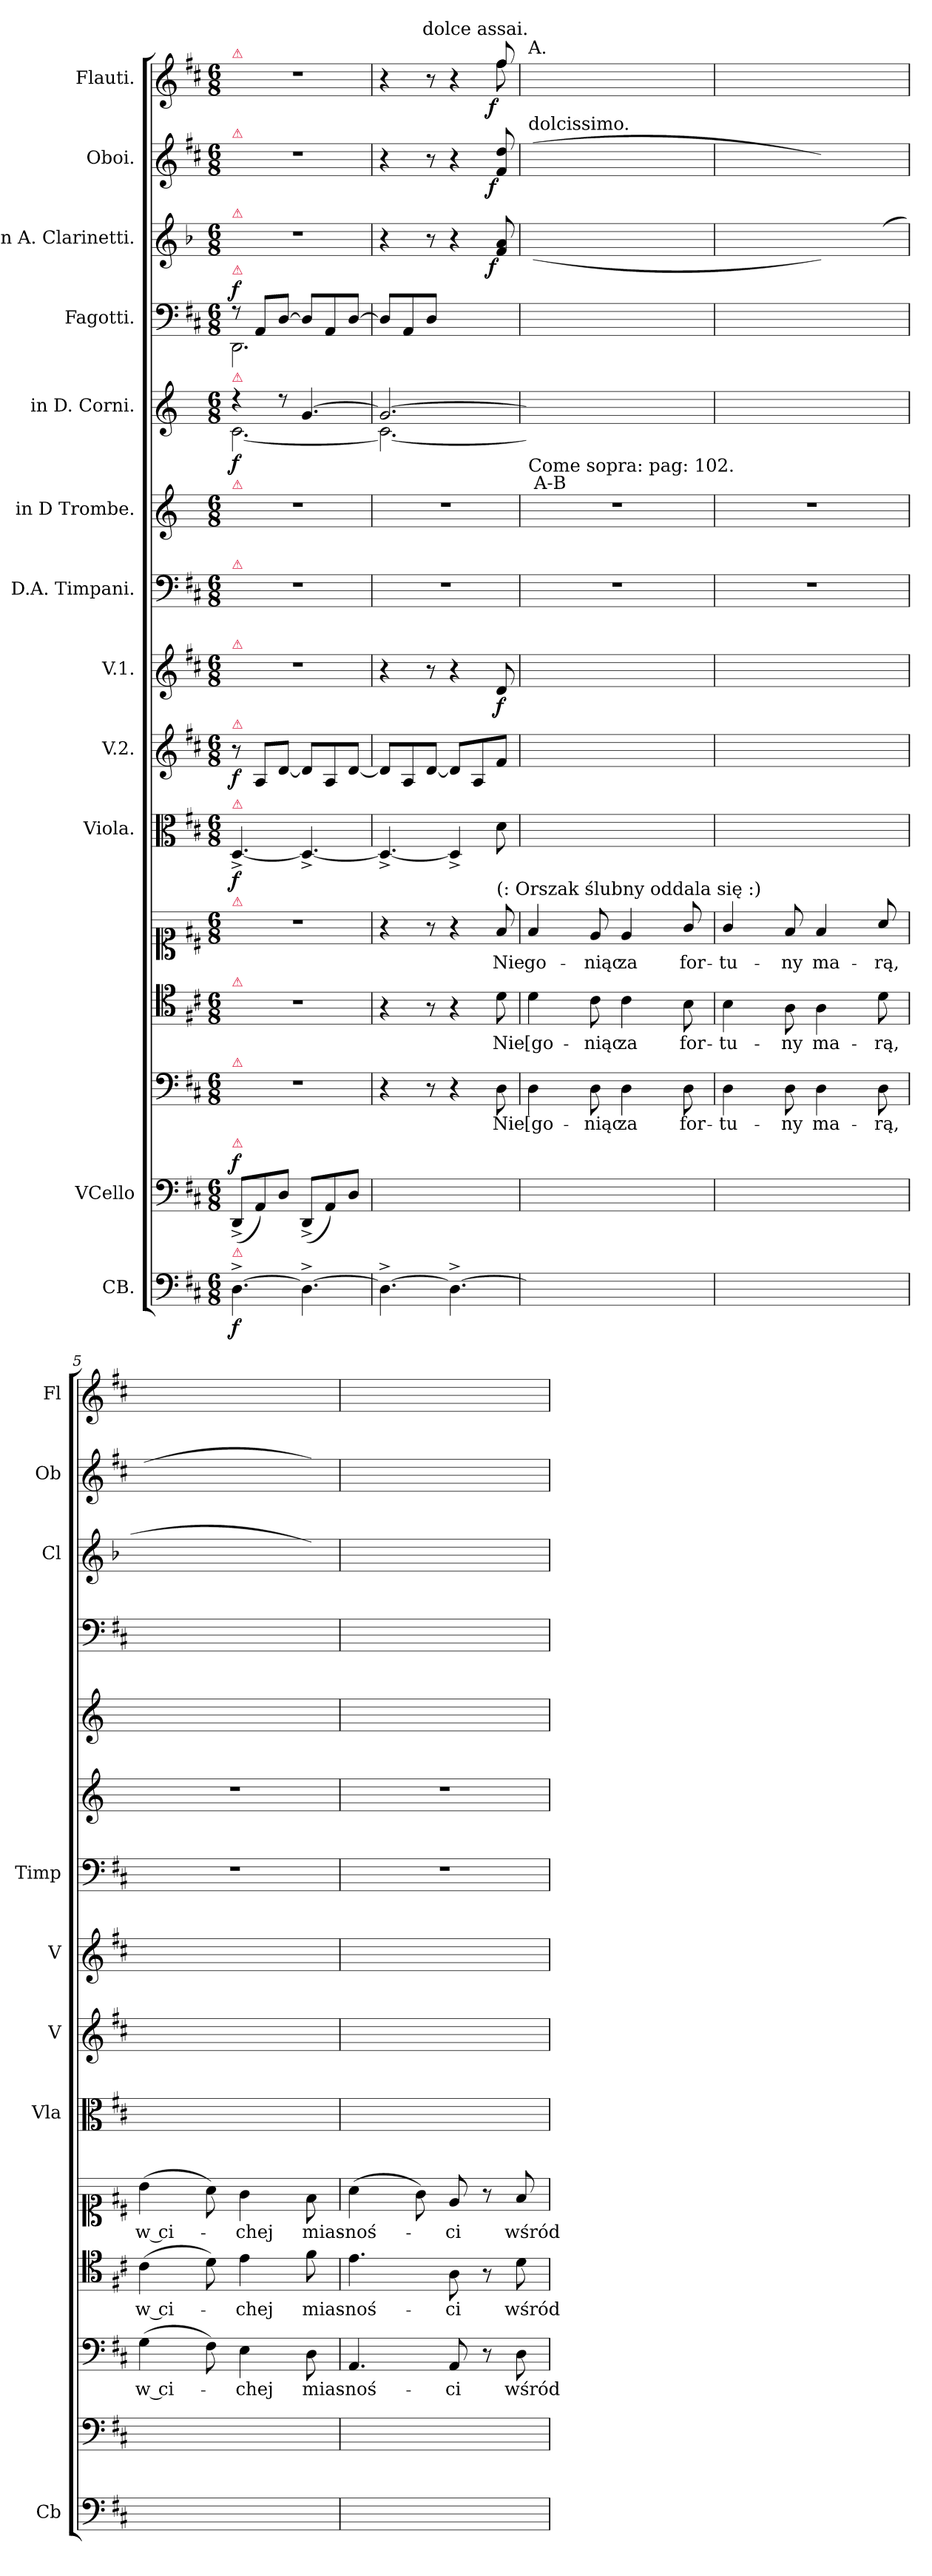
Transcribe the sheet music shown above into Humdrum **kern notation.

**kern	**dynam	**kern	**dynam	**kern	**text	**kern	**text	**kern	**text	**kern	**dynam	**kern	**dynam	**kern	**dynam	**kern	**kern	**kern	**dynam	**kern	**dynam	**kern	**dynam	**kern	**dynam	**kern	**dynam
*part15	*part15	*part14	*part14	*part13	*part13	*part12	*part12	*part11	*part11	*part10	*part10	*part9	*part9	*part8	*part8	*part7	*part6	*part5	*part5	*part4	*part4	*part3	*part3	*part2	*part2	*part1	*part1
*staff15	*staff15	*staff14	*staff14	*staff13	*staff13	*staff12	*staff12	*staff11	*staff11	*staff10	*staff10	*staff9	*staff9	*staff8	*staff8	*staff7	*staff6	*staff5	*staff5	*staff4	*staff4	*staff3	*staff3	*staff2	*staff2	*staff1	*staff1
*I"CB.	*	*I"VCello	*	*	*	*	*	*	*	*I"Viola.	*	*I"V.2.	*	*I"V.1.	*	*I"D.A. Timpani.	*I"in D Trombe.	*I"in D. Corni.	*	*I"Fagotti.	*	*I"in A. Clarinetti.	*	*I"Oboi.	*	*I"Flauti.	*
*I'Cb	*	*	*	*	*	*	*	*	*	*I'Vla	*	*I'V	*	*I'V	*	*I'Timp	*	*	*	*	*	*I'Cl	*	*I'Ob	*	*I'Fl	*
*clefF4	*	*clefF4	*	*clefF4	*	*clefC4	*	*clefC1	*	*clefC3	*	*clefG2	*	*clefG2	*	*clefF4	*clefG2	*clefG2	*	*clefF4	*	*clefG2	*	*clefG2	*	*clefG2	*
*	*	*	*	*	*	*	*	*	*	*	*	*	*	*	*	*	*ITrd-1c-2	*ITrd6c10	*	*	*	*ITrd2c3	*	*	*	*	*
*k[f#c#]	*	*k[f#c#]	*	*k[f#c#]	*	*k[f#c#]	*	*k[f#c#]	*	*k[f#c#]	*	*k[f#c#]	*	*k[f#c#]	*	*k[f#c#]	*k[f#c#]	*k[f#c#]	*	*k[f#c#]	*	*k[f#c#]	*	*k[f#c#]	*	*k[f#c#]	*
*M6/8	*	*M6/8	*	*M6/8	*	*M6/8	*	*M6/8	*	*M6/8	*	*M6/8	*	*M6/8	*	*M6/8	*M6/8	*M6/8	*	*M6/8	*	*M6/8	*	*M6/8	*	*M6/8	*
=1	=1	=1	=1	=1	=1	=1	=1	=1	=1	=1	=1	=1	=1	=1	=1	=1	=1	=1	=1	=1	=1	=1	=1	=1	=1	=1	=1
*	*	*	*	*	*	*	*	*	*	*	*	*	*	*	*	*	*	*^	*	*^	*	*	*	*	*	*	*
!	!	!	!	!	!	!	!	!	!	!	!	!	!	!	!	!	!	!	!	!	!	!	!	!	!	!	!	!LO:TX:a:color=crimson:t=⚠	!
!	!	!	!	!	!	!	!	!	!	!	!	!	!	!	!	!	!	!	!	!	!	!	!	!	!	!LO:TX:a:color=crimson:t=⚠	!	!	!
!	!	!	!	!	!	!	!	!	!	!	!	!	!	!	!	!	!	!	!	!	!	!	!	!LO:TX:a:color=crimson:t=⚠	!	!	!	!	!
!	!	!	!	!	!	!	!	!	!	!	!	!	!	!	!	!	!	!	!	!	!LO:TX:a:color=crimson:t=⚠	!	!	!	!	!	!	!	!
!	!	!	!	!	!	!	!	!	!	!	!	!	!	!	!	!	!	!LO:TX:a:color=crimson:t=⚠	!	!	!	!	!	!	!	!	!	!	!
!	!	!	!	!	!	!	!	!	!	!	!	!	!	!	!	!	!LO:TX:a:color=crimson:t=⚠	!	!	!	!	!	!	!	!	!	!	!	!
!	!	!	!	!	!	!	!	!	!	!	!	!	!	!	!	!LO:TX:a:color=crimson:t=⚠	!	!	!	!	!	!	!	!	!	!	!	!	!
!	!	!	!	!	!	!	!	!	!	!	!	!	!	!LO:TX:a:color=crimson:t=⚠	!	!	!	!	!	!	!	!	!	!	!	!	!	!	!
!	!	!	!	!	!	!	!	!	!	!	!	!LO:TX:a:color=crimson:t=⚠	!	!	!	!	!	!	!	!	!	!	!	!	!	!	!	!	!
!	!	!	!	!	!	!	!	!	!	!LO:TX:a:color=crimson:t=⚠	!	!	!	!	!	!	!	!	!	!	!	!	!	!	!	!	!	!	!
!	!	!	!	!	!	!	!	!LO:TX:a:color=crimson:t=⚠	!	!	!	!	!	!	!	!	!	!	!	!	!	!	!	!	!	!	!	!	!
!	!	!	!	!	!	!LO:TX:a:color=crimson:t=⚠	!	!	!	!	!	!	!	!	!	!	!	!	!	!	!	!	!	!	!	!	!	!	!
!	!	!	!	!LO:TX:a:color=crimson:t=⚠	!	!	!	!	!	!	!	!	!	!	!	!	!	!	!	!	!	!	!	!	!	!	!	!	!
!	!	!LO:TX:a:color=crimson:t=⚠	!	!	!	!	!	!	!	!	!	!	!	!	!	!	!	!	!	!	!	!	!	!	!	!	!	!	!
!LO:TX:a:color=crimson:t=⚠	!	!	!	!	!	!	!	!	!	!	!	!	!	!	!	!	!	!	!	!	!	!	!	!	!	!	!	!	!
!	!	!	!LO:DY:a	!	!	!	!	!	!	!	!	!	!	!	!	!	!	!	!	!	!	!	!LO:DY:a	!	!	!	!	!	!
[>4.D^>\	f	(<8DD^>/L	f	2.r	.	2.r	.	2.r	.	[<4.D^>/	f	8r	f	2.r	.	2.r	2.r	4r	[<2.D\	f	8r	2.DD\	f	2.r	.	2.r	.	2.r	.
.	.	8AA/)	.	.	.	.	.	.	.	.	.	8A/L	.	.	.	.	.	.	.	.	8AA/L	.	.	.	.	.	.	.	.
.	.	8D/J	.	.	.	.	.	.	.	.	.	[8d/J	.	.	.	.	.	8r	.	.	[8D/J	.	.	.	.	.	.	.	.
4.D^>\_>	.	(<8DD^>/L	.	.	.	.	.	.	.	4.D^>/_<	.	8d/L]	.	.	.	.	.	[4.A/	.	.	8D/L]	.	.	.	.	.	.	.	.
.	.	8AA/)	.	.	.	.	.	.	.	.	.	8A/	.	.	.	.	.	.	.	.	8AA/	.	.	.	.	.	.	.	.
.	.	8D/J	.	.	.	.	.	.	.	.	.	[8d/J	.	.	.	.	.	.	.	.	[8D/J	.	.	.	.	.	.	.	.
*	*	*	*	*	*	*	*	*	*	*	*	*	*	*	*	*	*	*	*	*	*v	*v	*	*	*	*	*	*	*
=2	=2	=2	=2	=2	=2	=2	=2	=2	=2	=2	=2	=2	=2	=2	=2	=2	=2	=2	=2	=2	=2	=2	=2	=2	=2	=2	=2	=2
*	*	*	*	*	*	*	*	*	*	*	*	*	*	*	*	*	*	*	*	*	*	*	*	*	*	*	*^	*
4.D^>\_	.	2.ryy	.	4r	.	4r	.	4r	.	4.D^>/_	.	8d/L]	.	4r	.	2.r	2.r	2.A/_>	2.D\_<	.	8D/L]	.	4r	.	4r	.	4r	2ryy	.
.	.	.	.	.	.	.	.	.	.	.	.	8A/	.	.	.	.	.	.	.	.	8AA/	.	.	.	.	.	.	.	.
.	.	.	.	8r	.	8r	.	8r	.	.	.	[8d/J	.	8r	.	.	.	.	.	.	8D/J	.	8r	.	8r	.	8r	.	.
4.D^>\_>	.	.	.	4r	.	4r	.	4r	.	4D^>/]	.	8d/L]	.	4r	.	.	.	.	.	.	4.ryy	.	4r	.	4r	.	4r	.	.
.	.	.	.	.	.	.	.	.	.	.	.	8A/	.	.	.	.	.	.	.	.	.	.	.	.	.	.	.	8ryy	.
!	!	!	!	!	!	!	!	!LO:TX:a:t=(&colon; Orszak ślubny oddala się &colon;)	!	!	!	!	!	!	!	!	!	!	!	!	!	!	!	!	!	!	!	!	!
!	!	!	!	!	!	!	!	!	!	!	!	!	!	!	!	!	!	!	!	!	!	!	!	!LO:DY:rj	!	!LO:DY:rj	!	!	!LO:DY:rj
.	.	.	.	8D\	Nie	8d\	Nie	8f#/	Nie	8d\	.	8f#/J	.	8d/	f	.	.	.	.	.	.	.	8d/ 8f#/	f	8f#/ 8dd/	f	8ff#/	8ff#\	f
=3	=3	=3	=3	=3	=3	=3	=3	=3	=3	=3	=3	=3	=3	=3	=3	=3	=3	=3	=3	=3	=3	=3	=3	=3	=3	=3	=3	=3	=3
*	*	*	*	*	*	*	*	*	*	*	*	*	*	*	*	*	*	*	*	*	*^	*	*	*	*	*	*	*	*
!	!	!	!	!	!	!	!	!	!	!	!	!	!	!	!	!	!	!	!	!	!	!	!	!	!	!	!	!LO:TX:a:rj:t=dolce assai.	!	!
!	!	!	!	!	!	!	!	!	!	!	!	!	!	!	!	!	!	!	!	!	!	!	!	!	!	!	!	!LO:TX:a:t=A.	!	!
!	!	!	!	!	!	!	!	!	!	!	!	!	!	!	!	!	!	!	!	!	!	!	!	!	!	!LO:TX:a:t=dolcissimo.	!	!	!	!
!	!	!	!	!	!	!	!	!	!	!	!	!	!	!	!	!	!LO:TX:a:t=Come sopra&colon; pag&colon; 102.\n A-B	!	!	!	!	!	!	!	!	!	!	!	!	!
4.D^>\yy_>	.	(8DD/Lyy	.	4D\	[go-	4d\	[go-	4f#/	go-	(>4d\yy	.	(4f#/yy	.	(<16d/LLyy	.	2.r	2.r	2.A/yy_	2.D\yy_<	.	8D/Lyy	2.DD\yy	.	(<4dyy/ 4f#yy/	.	(<4f#yy/ 4ddyy/	.	(>4ff#/yy	4ff#\yy	.
.	.	.	.	.	.	.	.	.	.	.	.	.	.	16f#/yy	.	.	.	.	.	.	.	.	.	.	.	.	.	.	.	.
.	.	8AA/yy)	.	.	.	.	.	.	.	.	.	.	.	16a/yy)	.	.	.	.	.	.	8AA/yy	.	.	.	.	.	.	.	.	.
.	.	.	.	.	.	.	.	.	.	.	.	.	.	16dd/yy	.	.	.	.	.	.	.	.	.	.	.	.	.	.	.	.
.	.	8D/Jyy	.	8D\	-niąc	8c#\	-niąc	8e/	-niąc	8c#\yy)	.	8e/yy)	.	16a'</yy	.	.	.	.	.	.	[8D/Jyy	.	.	8c#yy/ 8eyy/	.	8eyy/ 8cc#yy/	.	8ee/yy	8ee\yy	.
.	.	.	.	.	.	.	.	.	.	.	.	.	.	16a'</JJyy	.	.	.	.	.	.	.	.	.	.	.	.	.	.	.	.
4.D^>\yy_>	.	(8DD/Lyy	.	4D\	za	4c#\	za	4e/	za	(>4c#\yy	.	(4e/yy	.	(16a\LLyy	.	.	.	.	.	.	8D/Lyy]	.	.	4c#yy/ 4eyy/	.	4eyy/ 4cc#yy/	.	4ee/yy	4ee\yy	.
.	.	.	.	.	.	.	.	.	.	.	.	.	.	16cc#\yy	.	.	.	.	.	.	.	.	.	.	.	.	.	.	.	.
.	.	8AA/yy)	.	.	.	.	.	.	.	.	.	.	.	16ee\yy)	.	.	.	.	.	.	8AA/yy	.	.	.	.	.	.	.	.	.
.	.	.	.	.	.	.	.	.	.	.	.	.	.	16aa\yy	.	.	.	.	.	.	.	.	.	.	.	.	.	.	.	.
.	.	8D/Jyy	.	8D\	for-	8B\	for-	8g/	for-	8B\yy)	.	8g/yy)	.	16dd'>\yy	.	.	.	.	.	.	[8D/Jyy	.	.	8dyy/ 8gyy/	.	8gyy/ 8byy/	.	8gg/yy	8gg\yy	.
.	.	.	.	.	.	.	.	.	.	.	.	.	.	16dd'>\JJyy	.	.	.	.	.	.	.	.	.	.	.	.	.	.	.	.
=4	=4	=4	=4	=4	=4	=4	=4	=4	=4	=4	=4	=4	=4	=4	=4	=4	=4	=4	=4	=4	=4	=4	=4	=4	=4	=4	=4	=4	=4	=4
4.D^>\yy_>	.	(8DD/Lyy	.	4D\	-tu-	4B\	-tu-	4g/	-tu-	(>4B\yy	.	(4g/yy	.	(16dd\LLyy	.	2.r	2.r	2.A/yy]	2.D\yy_y	.	8D/Lyy]	[<2.DD\yy	.	4dyy/ 4gyy/	.	4gyy/ 4byy/	.	4gg/yy	4gg\yy	.
.	.	.	.	.	.	.	.	.	.	.	.	.	.	16gg\yy	.	.	.	.	.	.	.	.	.	.	.	.	.	.	.	.
.	.	8AA/yy)	.	.	.	.	.	.	.	.	.	.	.	16bb\yy)	.	.	.	.	.	.	8AA/yy	.	.	.	.	.	.	.	.	.
.	.	.	.	.	.	.	.	.	.	.	.	.	.	16ddd\yy	.	.	.	.	.	.	.	.	.	.	.	.	.	.	.	.
.	.	8D/Jyy	.	8D\	-ny	8A\	-ny	8f#/	-ny	8A\yy)	.	8f#/yy)	.	16dd'\yy	.	.	.	.	.	.	[8D/Jyy	.	.	8dyy/ 8f#yy/	.	8f#yy/ 8ayy/	.	8ff#/yy)	8ff#\yy	.
.	.	.	.	.	.	.	.	.	.	.	.	.	.	16dd'\JJyy	.	.	.	.	.	.	.	.	.	.	.	.	.	.	.	.
4.D^>\yy_>	.	(8DD/Lyy	.	4D\	ma-	4A\	ma-	4f#/	ma-	8A\yy	.	8f#/yy	.	(16dd\LLyy	.	.	.	.	.	.	8D/Lyy]	.	.	8dyy/ 8f#yy/)	.	8f#yy/ 8ayy/)	.	8ff#/yy	8ff#\yy	.
.	.	.	.	.	.	.	.	.	.	.	.	.	.	16aa\yy	.	.	.	.	.	.	.	.	.	.	.	.	.	.	.	.
.	.	8AA/yy)	.	.	.	.	.	.	.	8ryy	.	8ryy	.	16ff#\yy)	.	.	.	.	.	.	8AA/yy	.	.	8ryy	.	8ryy	.	8ryy	8ryy	.
.	.	.	.	.	.	.	.	.	.	.	.	.	.	16dd\yy	.	.	.	.	.	.	.	.	.	.	.	.	.	.	.	.
.	.	8D/Jyy	.	8D\	-rą,	8d\	-rą,	8a/	-rą,	8f#\yy	.	8a/yy	.	16a'\yy	.	.	.	.	.	.	[8D/Jyy	.	.	(>8f#yy\ 8ayy\	.	8f#yy/ 8ddyy/	.	8aa/yy	8aa\yy	.
.	.	.	.	.	.	.	.	.	.	.	.	.	.	16a'\JJyy	.	.	.	.	.	.	.	.	.	.	.	.	.	.	.	.
=5	=5	=5	=5	=5	=5	=5	=5	=5	=5	=5	=5	=5	=5	=5	=5	=5	=5	=5	=5	=5	=5	=5	=5	=5	=5	=5	=5	=5	=5	=5
4.D^>\yy_>	.	(8DD/Lyy	.	(>4G\	w ci-	(>4c#\	w ci-	(>4b\	w ci-	(>4c#^<\yy	.	(4b/yy	.	(16g/LLyy	.	2.r	2.r	2.d/yy	2.D\yy_<	.	8D/Lyy]	2.DD\yy_<	.	4gyy\ 4cc#yy\	.	(<4eyy/ 4cc#yy/	.	(>4bb/yy	4bb\yy	.
.	.	.	.	.	.	.	.	.	.	.	.	.	.	16f#/yy	.	.	.	.	.	.	.	.	.	.	.	.	.	.	.	.
.	.	8AA/yy)	.	.	.	.	.	.	.	.	.	.	.	16g/yy)	.	.	.	.	.	.	8AA/yy	.	.	.	.	.	.	.	.	.
.	.	.	.	.	.	.	.	.	.	.	.	.	.	(16b/yy	.	.	.	.	.	.	.	.	.	.	.	.	.	.	.	.
.	.	8D/Jyy	.	8F#\)	.	8d\)	.	8a\)	.	8d\yy)	.	8a/yy)	.	16a/yy	.	.	.	.	.	.	[8D/Jyy	.	.	8f#yy\ 8ddyy\	.	8f#yy/ 8ddyy/	.	8aa/yy	8aa\yy	.
.	.	.	.	.	.	.	.	.	.	.	.	.	.	16dd/JJyy)	.	.	.	.	.	.	.	.	.	.	.	.	.	.	.	.
4.D^>\yy_>	.	(8DD/Lyy	.	4E\	-chej	4e\	-chej	4g\	-chej	(4A#X^<\yy	.	(4g/yy	.	(16cc#\LLyy	.	.	.	.	.	.	8D/Lyy]	.	.	4c#yy\ 4b-Xyy\	.	4gyy/ 4eeyy/	.	4gg/yy	4gg\yy	.
.	.	.	.	.	.	.	.	.	.	.	.	.	.	16b\yy	.	.	.	.	.	.	.	.	.	.	.	.	.	.	.	.
.	.	8AA/yy)	.	.	.	.	.	.	.	.	.	.	.	16cc#\yy)	.	.	.	.	.	.	8AA/yy	.	.	.	.	.	.	.	.	.
.	.	.	.	.	.	.	.	.	.	.	.	.	.	(16ee\yy	.	.	.	.	.	.	.	.	.	.	.	.	.	.	.	.
.	.	8D/Jyy	.	8D\	mias-	8f#\	mias-	8f#\	mias-	8B\yy)	.	8f#/yy)	.	16dd\yy	.	.	.	.	.	.	[8D/Jyy	.	.	8dyy\ 8ayy\)	.	8f#yy/ 8ddyy/)	.	8ff#/yy)	8ff#\yy	.
.	.	.	.	.	.	.	.	.	.	.	.	.	.	16ff#\JJyy)	.	.	.	.	.	.	.	.	.	.	.	.	.	.	.	.
=6	=6	=6	=6	=6	=6	=6	=6	=6	=6	=6	=6	=6	=6	=6	=6	=6	=6	=6	=6	=6	=6	=6	=6	=6	=6	=6	=6	=6	=6	=6
*	*	*	*	*	*	*	*	*	*	*	*	*	*	*	*	*	*	*	*	*	*	*	*	*^	*	*	*	*	*	*
4.D^>\yy_>	.	(8DD/Lyy	.	4.AA/	-noś-	4.e\	-noś-	(>4a\	-noś-	4c#\yy	.	4Ayy/ 4eyy/	.	(16ee\LLyy	.	2.r	2.r	[2.A/yy	2.D\yy_y	.	8D/Lyy]	2.DD\yy_	.	(>4a/yy	4a\yy	.	[4.ayy\ [4.cc#yy\	.	(>4aa/yy	4aa\yy	.
.	.	.	.	.	.	.	.	.	.	.	.	.	.	16aa\yy	.	.	.	.	.	.	.	.	.	.	.	.	.	.	.	.	.
.	.	8AA/yy)	.	.	.	.	.	.	.	.	.	.	.	16ee\yy)	.	.	.	.	.	.	8AA/yy	.	.	.	.	.	.	.	.	.	.
.	.	.	.	.	.	.	.	.	.	.	.	.	.	16cc#\yy	.	.	.	.	.	.	.	.	.	.	.	.	.	.	.	.	.
.	.	8D/Jyy	.	.	.	.	.	8g\)	.	8c#\yy	.	8Ayy/ 8eyy/	.	16a'>\yy	.	.	.	.	.	.	[8D/Jyy	.	.	8g/yy	8g\yy	.	.	.	8gg/yy	8gg\yy	.
.	.	.	.	.	.	.	.	.	.	.	.	.	.	16a'>\JJyy	.	.	.	.	.	.	.	.	.	.	.	.	.	.	.	.	.
4.D^>\yy_>	.	(8DD/Lyy	.	8AA/	-ci	8A\	-ci	8e/	-ci	8c#\yy	.	8Ayy/ 8eyy/	.	(16cc#\LLyy	.	.	.	.	.	.	8D/Lyy]	.	.	8e/yy)	8e\yy	.	8ayy]\ 8cc#yy]\	.	8ee/yy)	8ee\yy	.
.	.	.	.	.	.	.	.	.	.	.	.	.	.	16b\yy	.	.	.	.	.	.	.	.	.	.	.	.	.	.	.	.	.
.	.	8AA/yy)	.	8r	.	8r	.	8r	.	8ryy	.	8ryy	.	16a\yy)	.	.	.	.	.	.	8AA/yy	.	.	8ryy	8ryy	.	8ryy	.	8ryy	8ryy	.
.	.	.	.	.	.	.	.	.	.	.	.	.	.	16g\yy	.	.	.	.	.	.	.	.	.	.	.	.	.	.	.	.	.
.	.	8D/Jyy	.	8D\	wśród	8d\	wśród	8f#/	wśród	8d\yy	.	8f#/yy	.	16f#\yy	.	.	.	.	.	.	[8D/Jyy	.	.	8dyy/ 8f#yy/	8ryy	.	8f#yy/ 8ddyy/	.	8ff#/yy	8ff#\yy	.
.	.	.	.	.	.	.	.	.	.	.	.	.	.	16e\JJyy	.	.	.	.	.	.	.	.	.	.	.	.	.	.	.	.	.
*	*	*	*	*	*	*	*	*	*	*	*	*	*	*	*	*	*	*v	*v	*	*	*	*	*v	*v	*	*	*	*v	*v	*
*	*	*	*	*	*	*	*	*	*	*	*	*	*	*	*	*	*	*	*	*v	*v	*	*	*	*	*	*	*
=	=	=	=	=	=	=	=	=	=	=	=	=	=	=	=	=	=	=	=	=	=	=	=	=	=	=	=
*-	*-	*-	*-	*-	*-	*-	*-	*-	*-	*-	*-	*-	*-	*-	*-	*-	*-	*-	*-	*-	*-	*-	*-	*-	*-	*-	*-
